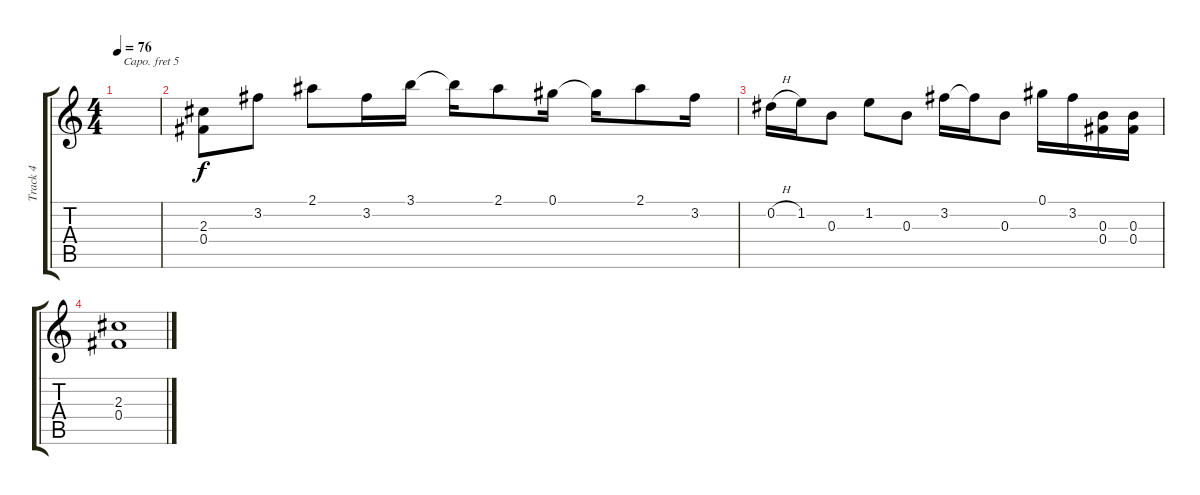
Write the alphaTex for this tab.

\track ("Track 4" "Track 4") {instrument distortionguitar}
\staff {score tabs}
\capo 5
\tuning (Eb4 Bb3 Gb3 Db3 Ab2 Eb2) {hide}
\ts (4 4)
\tempo 76
\clef g2
\ks c
|
(2.3 0.4).8 3.2.8 2.1.8 3.2.16 3.1.16 3.1{t}.16 2.1.8 0.1.16 0.1{t}.16 2.1.8 3.2.16 |
0.2{h}.16 1.2.16 0.3.8 1.2.8 0.3.8 3.2.16 3.2{t}.16 0.3.8 0.1.16 3.2.16 (0.3 0.4).16 (0.3 0.4).16 |
(2.3 0.4).1
